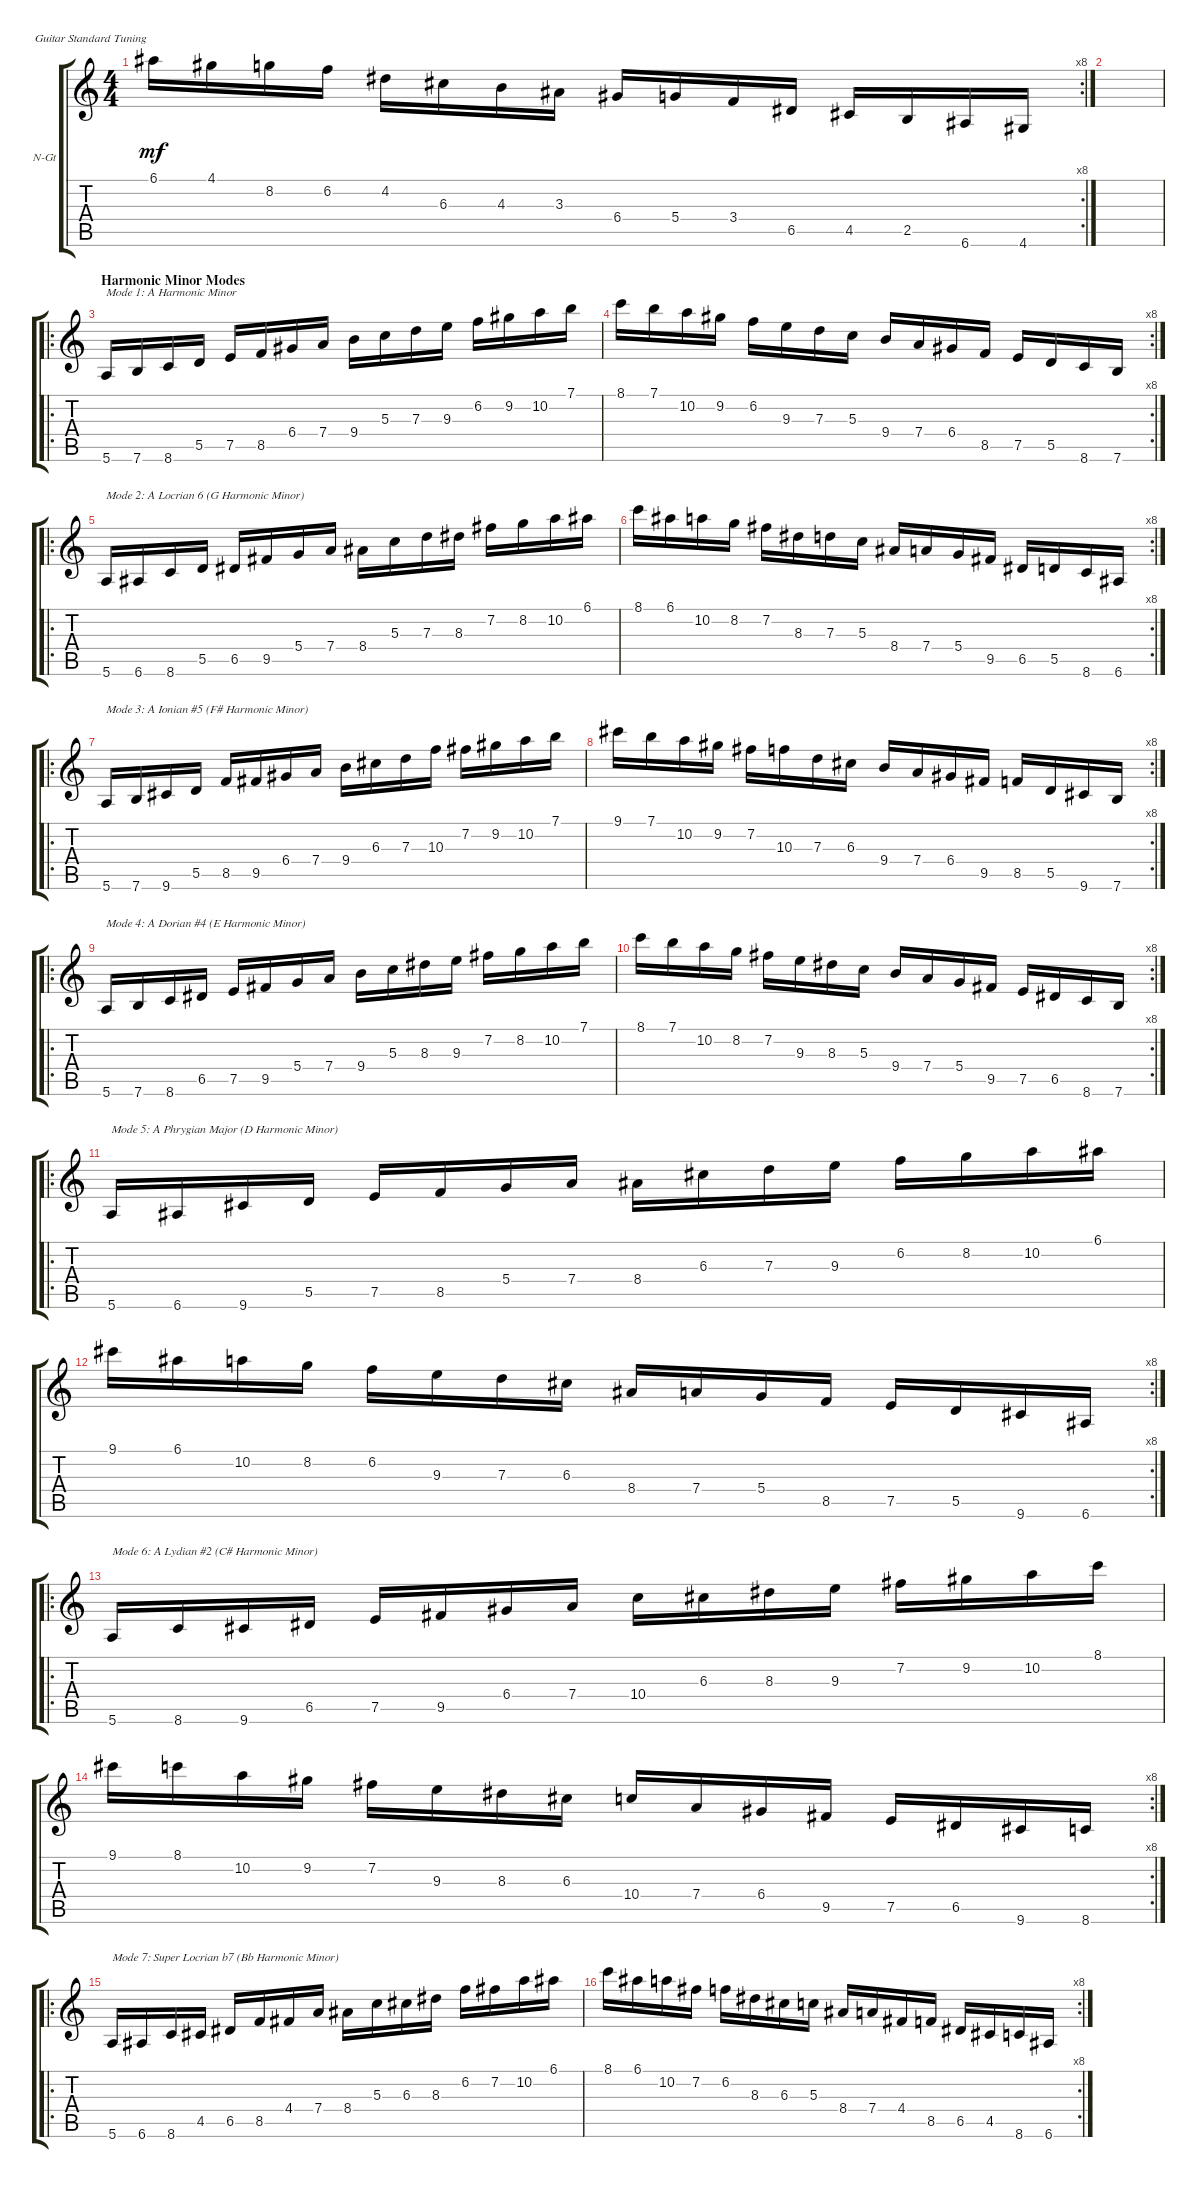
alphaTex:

\defaultSystemsLayout 4
\bracketExtendMode groupsimilarinstruments
\firstSystemTrackNameOrientation horizontal
\otherSystemsTrackNameOrientation horizontal
\track ("Nylon Guitar" "N-Gt") {instrument acousticguitarnylon}
\staff {score tabs}
\tuning (E4 B3 G3 D3 A2 E2)
\rc 8
\ts (4 4)
\tempo (125 hide)
\clef g2
\ks c
6.1.16{dy mf} 4.1.16 8.2.16 6.2.16 4.2.16 6.3.16 4.3.16 3.3.16 6.4.16 5.4.16 3.4.16 6.5.16 4.5.16 2.5.16 6.6.16 4.6.16 |
|
\ro
\section ("" "Harmonic Minor Modes")
5.6.16{txt "Mode 1: A Harmonic Minor                                                "} 7.6.16 8.6.16 5.5.16 7.5.16 8.5.16 6.4.16 7.4.16 9.4.16 5.3.16 7.3.16 9.3.16 6.2.16 9.2.16 10.2.16 7.1.16 |
\rc 8
8.1.16 7.1.16 10.2.16 9.2.16 6.2.16 9.3.16 7.3.16 5.3.16 9.4.16 7.4.16 6.4.16 8.5.16 7.5.16 5.5.16 8.6.16 7.6.16 |
\ro
5.6.16{txt "Mode 2: A Locrian 6 (G Harmonic Minor)"} 6.6.16 8.6.16 5.5.16 6.5.16 9.5.16 5.4.16 7.4.16 8.4.16 5.3.16 7.3.16 8.3.16 7.2.16 8.2.16 10.2.16 6.1.16 |
\rc 8
8.1.16 6.1.16 10.2.16 8.2.16 7.2.16 8.3.16 7.3.16 5.3.16 8.4.16 7.4.16 5.4.16 9.5.16 6.5.16 5.5.16 8.6.16 6.6.16 |
\ro
5.6.16{txt "Mode 3: A Ionian #5 (F# Harmonic Minor)"} 7.6.16 9.6.16 5.5.16 8.5.16 9.5.16 6.4.16 7.4.16 9.4.16 6.3.16 7.3.16 10.3.16 7.2.16 9.2.16 10.2.16 7.1.16 |
\rc 8
9.1.16 7.1.16 10.2.16 9.2.16 7.2.16 10.3.16 7.3.16 6.3.16 9.4.16 7.4.16 6.4.16 9.5.16 8.5.16 5.5.16 9.6.16 7.6.16 |
\ro
5.6.16{txt "Mode 4: A Dorian #4 (E Harmonic Minor)"} 7.6.16 8.6.16 6.5.16 7.5.16 9.5.16 5.4.16 7.4.16 9.4.16 5.3.16 8.3.16 9.3.16 7.2.16 8.2.16 10.2.16 7.1.16 |
\rc 8
8.1.16 7.1.16 10.2.16 8.2.16 7.2.16 9.3.16 8.3.16 5.3.16 9.4.16 7.4.16 5.4.16 9.5.16 7.5.16 6.5.16 8.6.16 7.6.16 |
\ro
5.6.16{txt "Mode 5: A Phrygian Major (D Harmonic Minor)"} 6.6.16 9.6.16 5.5.16 7.5.16 8.5.16 5.4.16 7.4.16 8.4.16 6.3.16 7.3.16 9.3.16 6.2.16 8.2.16 10.2.16 6.1.16 |
\rc 8
9.1.16 6.1.16 10.2.16 8.2.16 6.2.16 9.3.16 7.3.16 6.3.16 8.4.16 7.4.16 5.4.16 8.5.16 7.5.16 5.5.16 9.6.16 6.6.16 |
\ro
5.6.16{txt "Mode 6: A Lydian #2 (C# Harmonic Minor)"} 8.6.16 9.6.16 6.5.16 7.5.16 9.5.16 6.4.16 7.4.16 10.4.16 6.3.16 8.3.16 9.3.16 7.2.16 9.2.16 10.2.16 8.1.16 |
\rc 8
9.1.16 8.1.16 10.2.16 9.2.16 7.2.16 9.3.16 8.3.16 6.3.16 10.4.16 7.4.16 6.4.16 9.5.16 7.5.16 6.5.16 9.6.16 8.6.16 |
\ro
5.6.16{txt "Mode 7: Super Locrian b7 (Bb Harmonic Minor)"} 6.6.16 8.6.16 4.5.16 6.5.16 8.5.16 4.4.16 7.4.16 8.4.16 5.3.16 6.3.16 8.3.16 6.2.16 7.2.16 10.2.16 6.1.16 |
\rc 8
8.1.16 6.1.16 10.2.16 7.2.16 6.2.16 8.3.16 6.3.16 5.3.16 8.4.16 7.4.16 4.4.16 8.5.16 6.5.16 4.5.16 8.6.16 6.6.16
